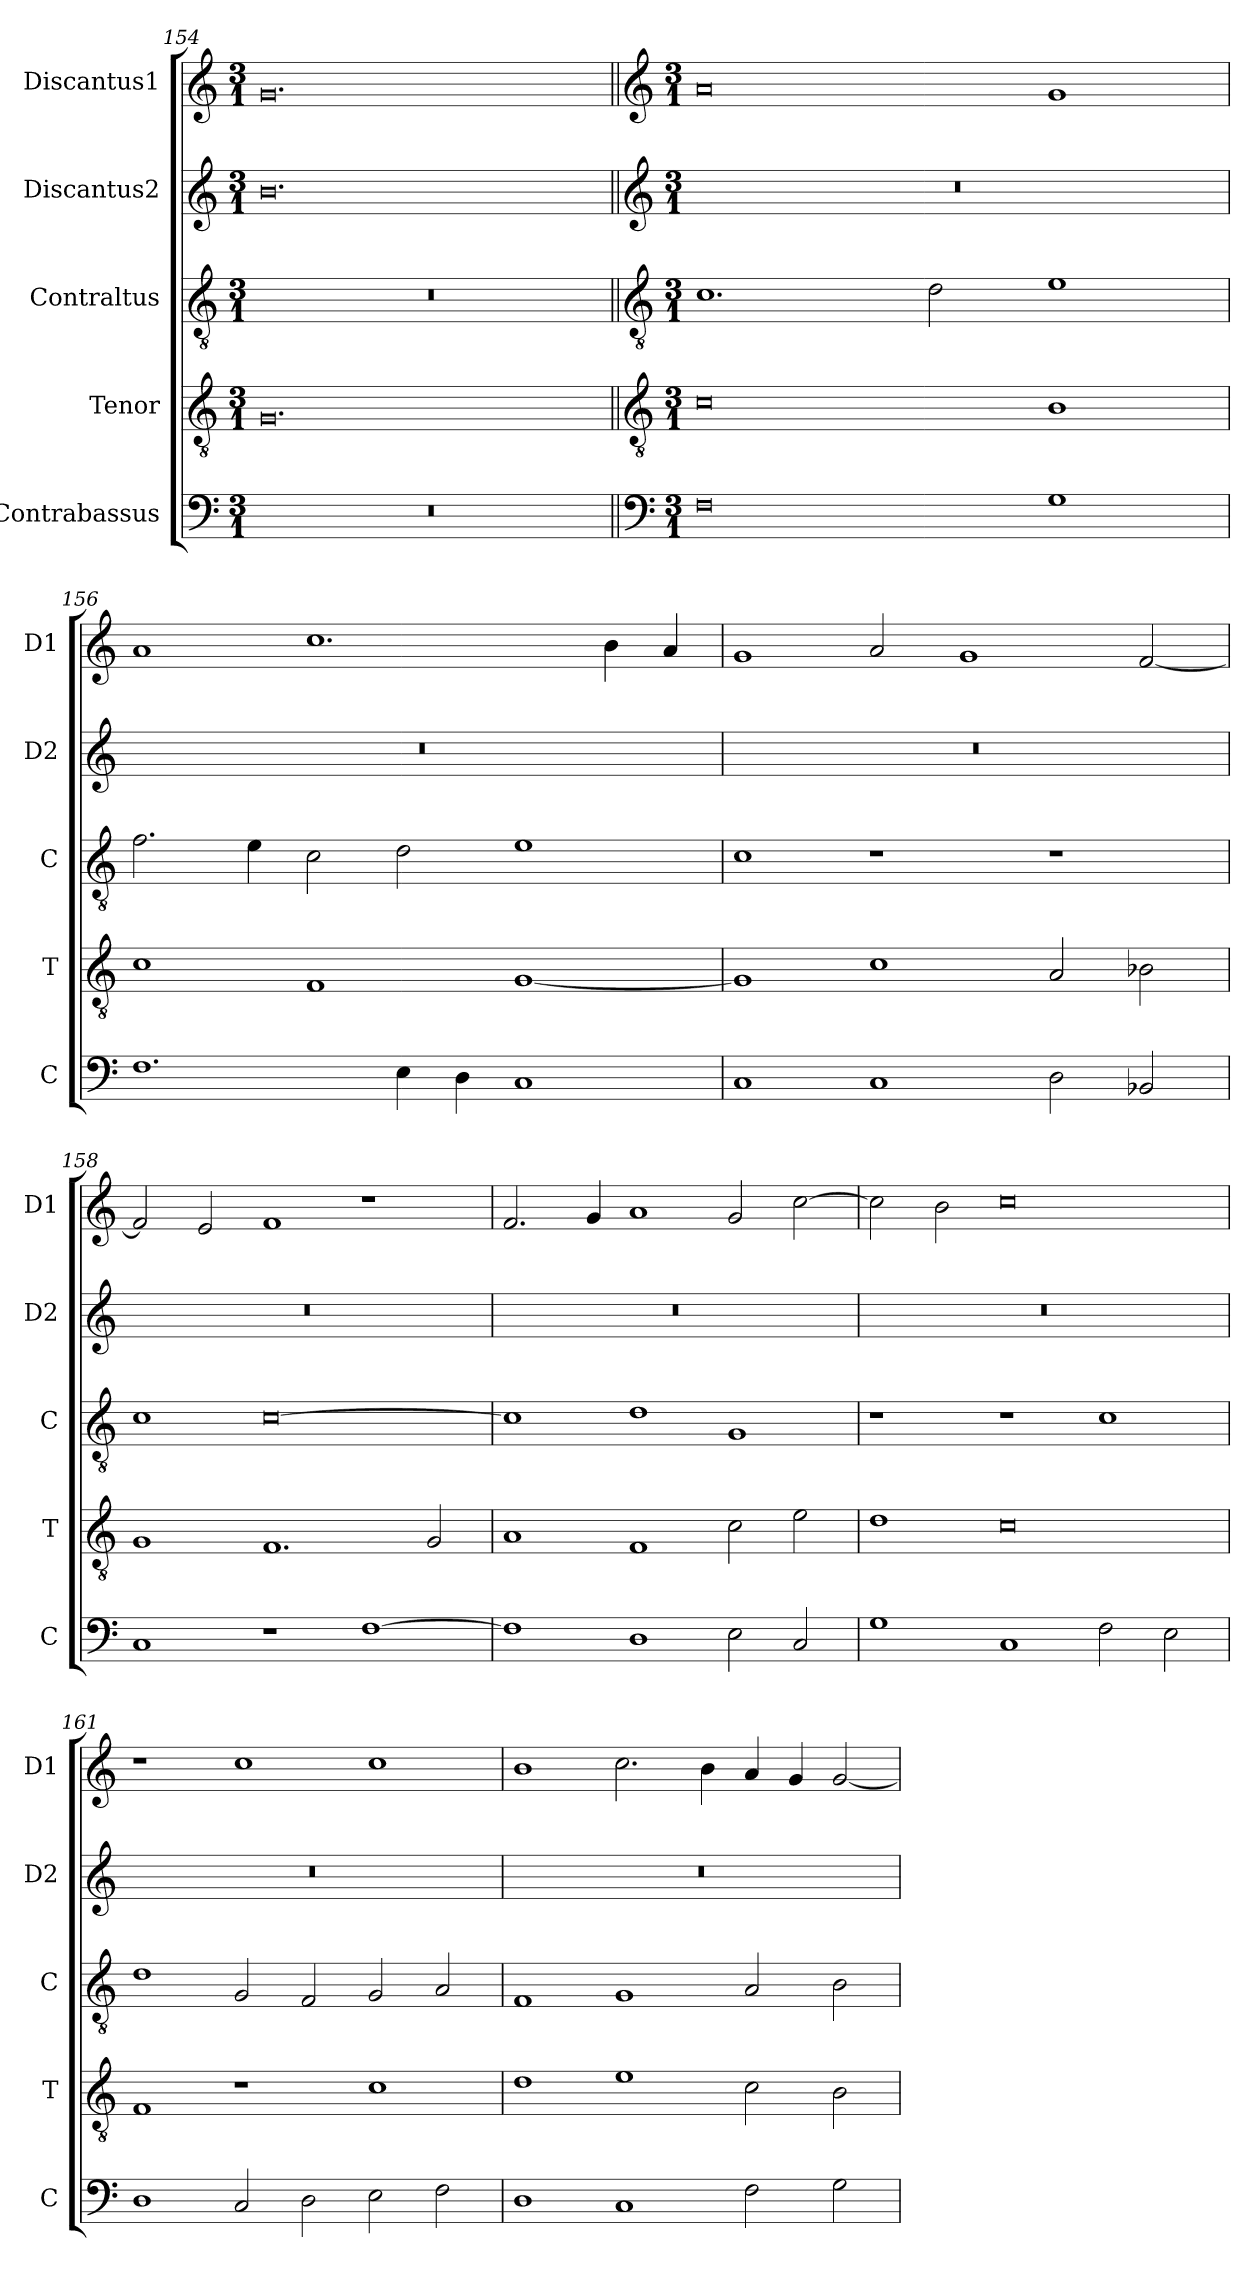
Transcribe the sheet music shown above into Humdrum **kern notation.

**kern	**kern	**kern	**kern	**kern
*part5	*part4	*part3	*part2	*part1
*staff5	*staff4	*staff3	*staff2	*staff1
*I"Contrabassus	*I"Tenor	*I"Contraltus	*I"Discantus2	*I"Discantus1
*I'C	*I'T	*I'C	*I'D2	*I'D1
*clefF4	*clefGv2	*clefGv2	*clefG2	*clefG2
*k[]	*k[]	*k[]	*k[]	*k[]
*M3/1	*M3/1	*M3/1	*M3/1	*M3/1
=154	=154	=154	=154	=154
0.r	0.G	0.r	0.b	0.g
!!LO:LB:g=z
=155||	=155||	=155||	=155||	=155||
*clefF4	*clefGv2	*clefGv2	*clefG2	*clefG2
*k[]	*k[]	*k[]	*k[]	*k[]
*M3/1	*M3/1	*M3/1	*M3/1	*M3/1
0F	0c	1.c	0.r	0a
.	.	2d\	.	.
1G	1B	1e	.	1g
=156	=156	=156	=156	=156
1.F	1c	2.f\	0.r	1a
.	.	4e\	.	.
.	1F	2c\	.	1.cc
4E\	.	2d\	.	.
4D\	.	.	.	.
1C	[1G	1e	.	.
.	.	.	.	4b\
.	.	.	.	4a/
=157	=157	=157	=157	=157
1C	1G]	1c	0.r	1g
1C	1c	1r	.	2a/
.	.	.	.	1g
2D\	2A/	1r	.	.
2BB-X/	2B-X\	.	.	[2f/
=158	=158	=158	=158	=158
1C	1G	1c	0.r	2f/]
.	.	.	.	2e/
1r	1.F	[0c	.	1f
[1F	.	.	.	1r
.	2G/	.	.	.
=159	=159	=159	=159	=159
1F]	1A	1c]	0.r	2.f/
.	.	.	.	4g/
1D	1F	1d	.	1a
2E\	2c\	1G	.	2g/
2C/	2e\	.	.	[2cc\
=160	=160	=160	=160	=160
1G	1d	1r	0.r	2cc\]
.	.	.	.	2b\
1C	0c	1r	.	0cc
2F\	.	1c	.	.
2E\	.	.	.	.
=161	=161	=161	=161	=161
1D	1F	1d	0.r	1r
2C/	1r	2G/	.	1cc
2D\	.	2F/	.	.
2E\	1c	2G/	.	1cc
2F\	.	2A/	.	.
=162	=162	=162	=162	=162
1D	1d	1F	0.r	1b
1C	1e	1G	.	2.cc\
.	.	.	.	4b\
2F\	2c\	2A/	.	4a/
.	.	.	.	4g/
2G\	2B\	2B\	.	[2g/
=	=	=	=	=
*-	*-	*-	*-	*-
